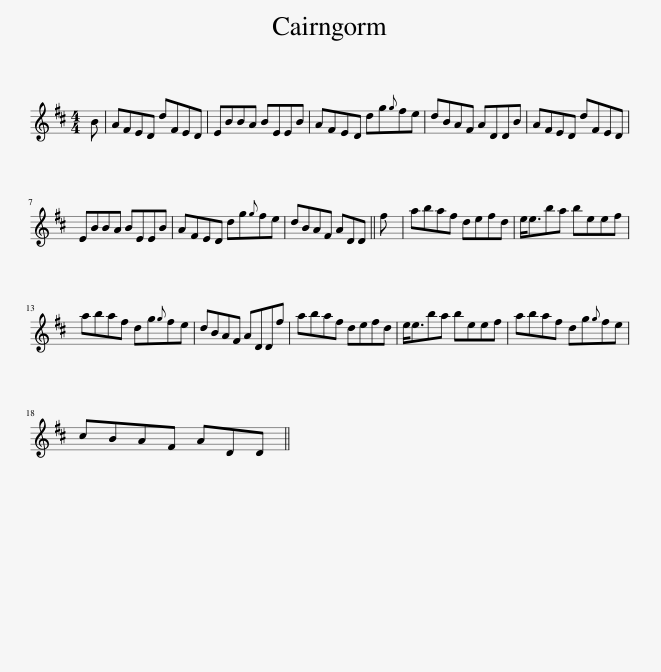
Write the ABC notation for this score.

X:1
L:1/8
M:4/4
I:linebreak $
K:D
V:1 treble
V:1
 B | AFED dFED | EBBA BEEB | AFED dg{g}fe | dBAF ADDB | %5
 AFED dFED |$ EBBA BEEB | AFED dg{g}fe | dBAF ADD || f | %10
 abaf defd | e<eba beef |$ abaf dg{g}fe | dBAF ADDf | abaf defd | %15
 e<eba beef | abaf dg{g}fe |$ cBAF ADD || %18
